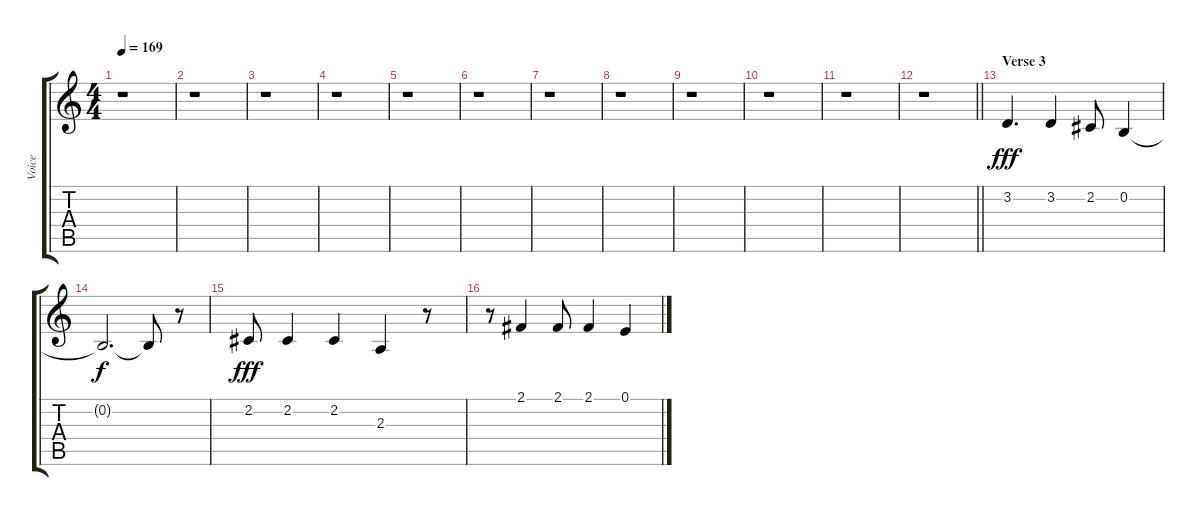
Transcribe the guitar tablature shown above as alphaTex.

\track ("Voice" "Voice") {instrument synthbrass2}
\staff {score tabs}
\tuning (E4 B3 G3 D3 A2 E2) {hide}
\ts (4 4)
\tempo 169
\clef g2
\ks c
r.1{dy f} |
r.1 |
r.1 |
r.1 |
r.1 |
r.1 |
r.1 |
r.1 |
r.1 |
r.1 |
r.1 |
\barLineRight lightlight
r.1 |
\section ("" "Verse 3")
3.2.4{d dy fff} 3.2.4 2.2.8 0.2.4 |
0.2{t}.2{d dy f} 0.2{t}.8 r.8 |
2.2.8{dy fff} 2.2.4 2.2.4 2.3.4 r.8 |
r.8 2.1.4 2.1.8 2.1.4 0.1.4
